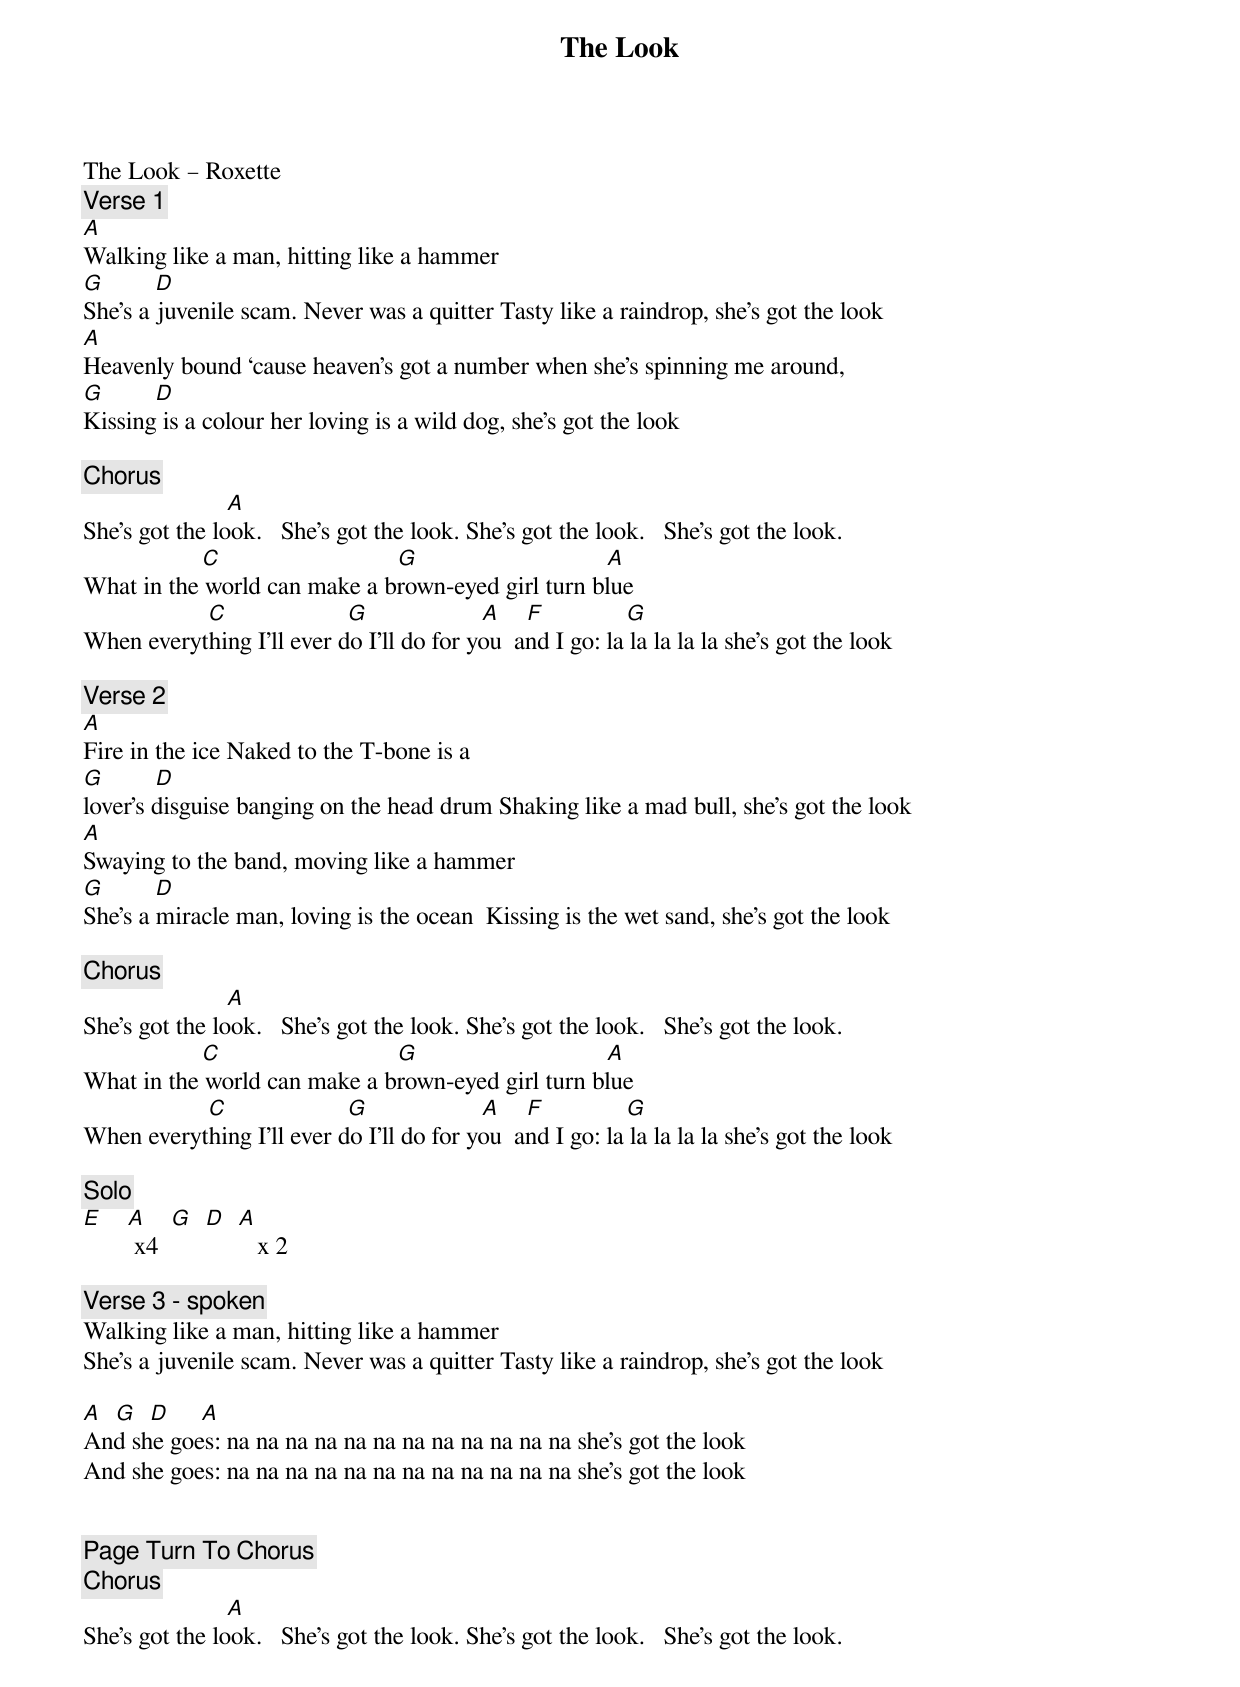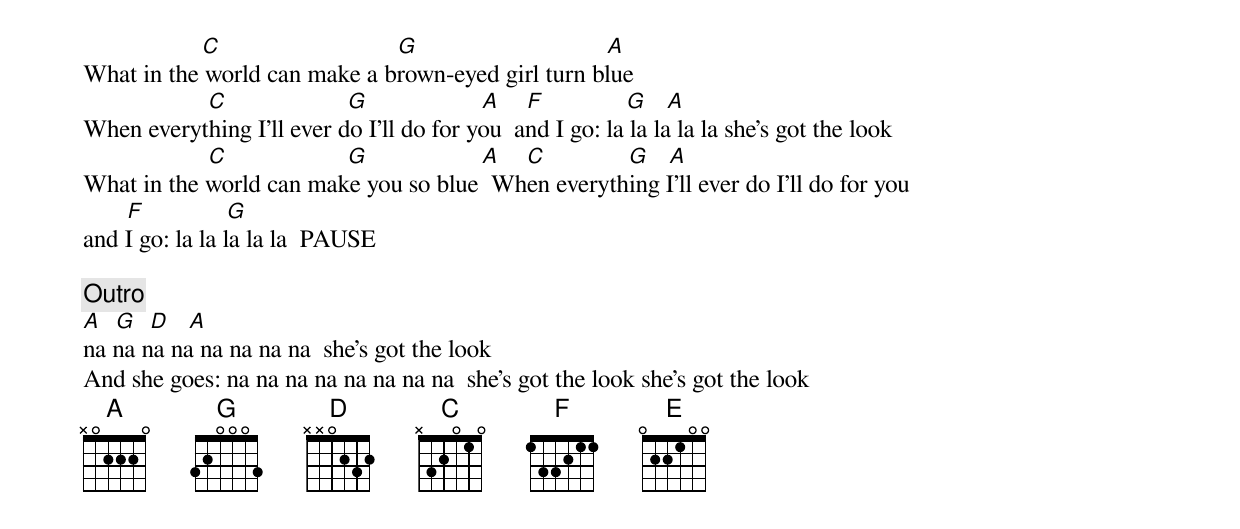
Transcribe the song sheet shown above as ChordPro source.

{title: The Look}
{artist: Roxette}
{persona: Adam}
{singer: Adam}
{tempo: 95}
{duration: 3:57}
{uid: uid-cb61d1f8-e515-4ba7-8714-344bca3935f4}
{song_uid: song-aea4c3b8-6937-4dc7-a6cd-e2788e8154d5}



The Look – Roxette
{comment: Verse 1}
[A]
Walking like a man, hitting like a hammer
[G]  						[D]
She's a juvenile scam. Never was a quitter	Tasty like a raindrop, she's got the look
[A]
Heavenly bound ‘cause heaven's got a number when she's spinning me around,
[G]  						[D]
Kissing is a colour	her loving is a wild dog, she's got the look

{comment: Chorus}
                       [A]
She's got the look.   She's got the look.	She's got the look.   She's got the look.
                   [C]                           	[G]                              [A]
What in the world can make a brown-eyed girl turn blue
                    [C]                  	[G]                 	[A] 			[F]             [G]
When everything I'll ever do I'll do for you 	and I go: la la la la la she's got the look

{comment: Verse 2}
[A]
Fire in the ice	Naked to the T-bone is a
[G]  						[D]
lover's disguise banging on the head drum	Shaking like a mad bull, she's got the look
[A]
Swaying to the band, moving like a hammer
[G]  						[D]
She's a miracle man, loving is the ocean		Kissing is the wet sand, she's got the look

{comment: Chorus}
                       [A]
She's got the look.   She's got the look.	She's got the look.   She's got the look.
                   [C]                           	[G]                              [A]
What in the world can make a brown-eyed girl turn blue
                    [C]                  	[G]                 	[A] 			[F]             [G]
When everything I'll ever do I'll do for you 	and I go: la la la la la she's got the look

{comment: Solo}
[E]    [A]	x4		[G]  [D]  [A]   x 2

{comment: Verse 3 - spoken}
Walking like a man, hitting like a hammer
She's a juvenile scam. Never was a quitter	Tasty like a raindrop, she's got the look

[A]		[G]		[D] 				[A]
And she goes: na na na na na na na na na na na na	she’s got the look
And she goes: na na na na na na na na na na na na	she’s got the look


{comment: Page Turn To Chorus}
{comment: Chorus}
                       [A]
She's got the look.   She's got the look.	She's got the look.   She's got the look.
                   [C]                           	[G]                              [A]
What in the world can make a brown-eyed girl turn blue
                    [C]                  	[G]                 	[A] 			[F]             [G]			[A]
When everything I'll ever do I'll do for you 	and I go: la la la la la she's got the look
                    [C]                  	[G]                 	[A] 			[C]             [G]			[A]
What in the world can make you so blue 	When everything I'll ever do I'll do for you
       [F]             [G]
and I go: la la la la la 	PAUSE

{comment: Outro}
[A]		[G]		[D]			[A]
na na na na na na na na 	she’s got the look
And she goes: na na na na na na na na 	she’s got the look she’s got the look
